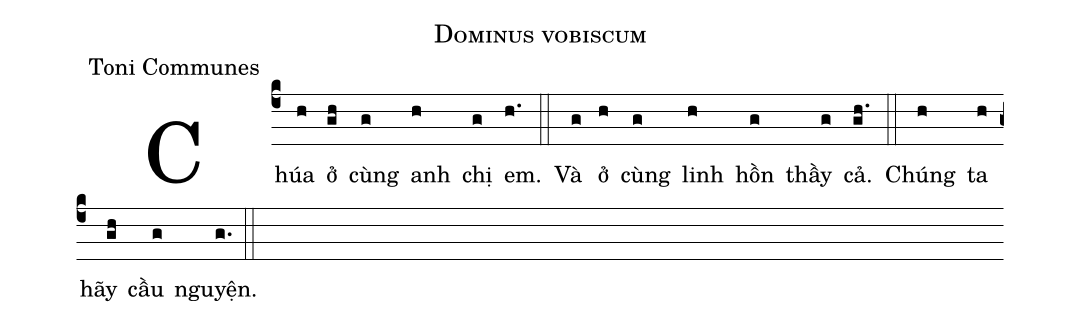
name:Dominus vobiscum;
office-part:Toni Communes;
%%
(c4)Chúa(h) ở(gh) cùng(g) anh(h) chị(g) em.(h.) (::) Và(g) ở(h) cùng(g) linh(h) hồn(g) thầy(g) cả.(gh.) (::) Chúng(h) ta(h) hãy(gh) cầu(g) nguyện.(g.) (::)
